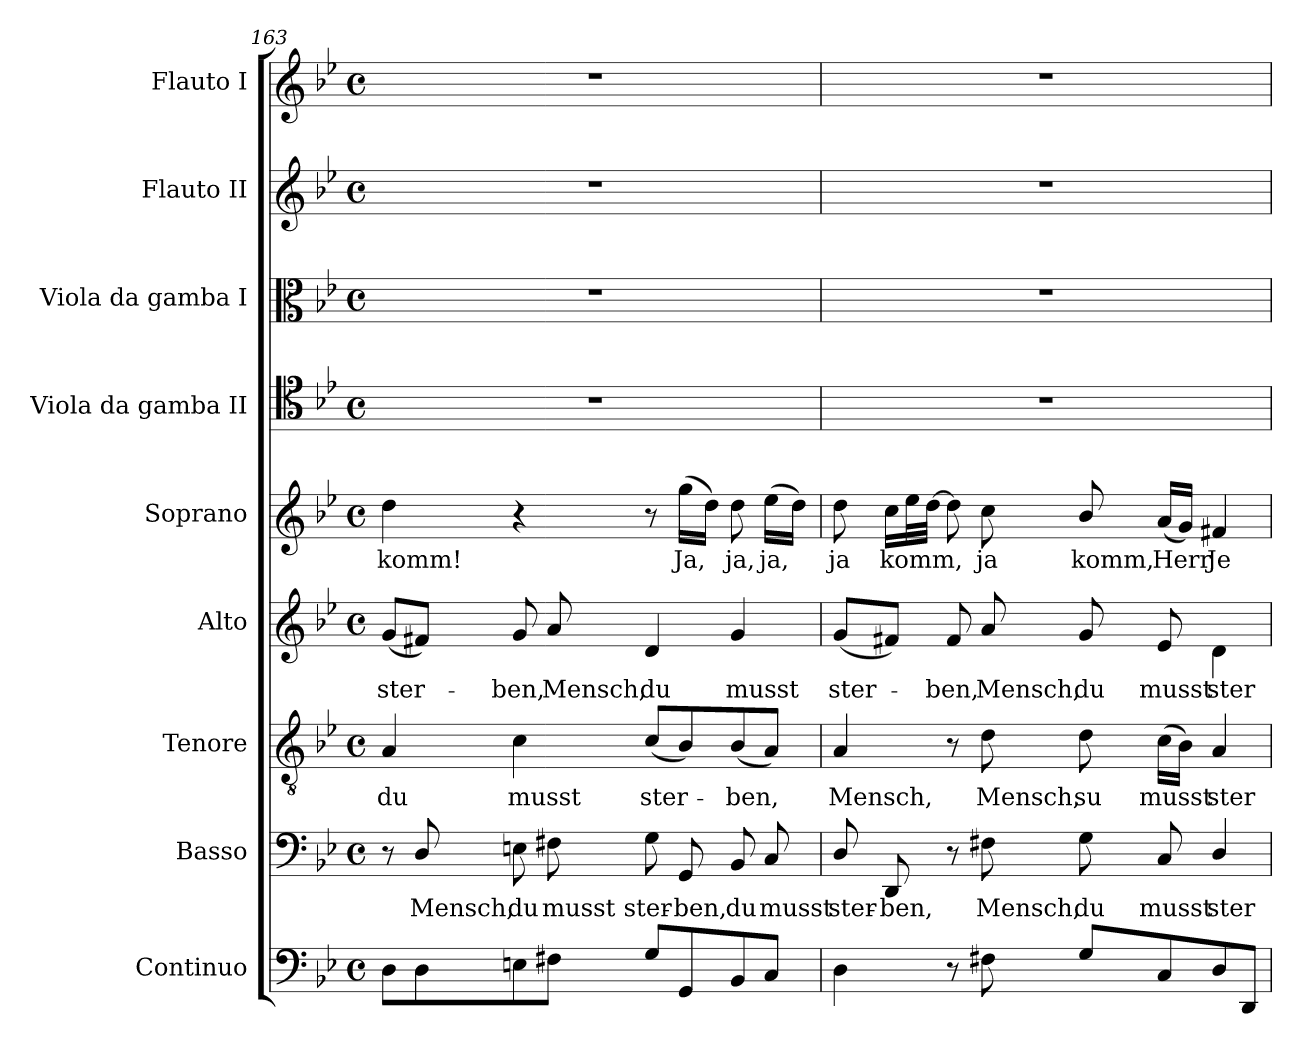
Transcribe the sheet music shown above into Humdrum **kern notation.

**kern	**kern	**text	**kern	**text	**kern	**text	**kern	**text	**kern	**kern	**kern	**kern
*part9	*part8	*part8	*part7	*part7	*part6	*part6	*part5	*part5	*part4	*part3	*part2	*part1
*staff9	*staff8	*staff8	*staff7	*staff7	*staff6	*staff6	*staff5	*staff5	*staff4	*staff3	*staff2	*staff1
*I"Continuo	*I"Basso	*	*I"Tenore	*	*I"Alto	*	*I"Soprano	*	*I"Viola da gamba II	*I"Viola da gamba I	*I"Flauto II	*I"Flauto I
!!LO:PB:g=z
*clefF4	*clefF4	*	*clefGv2	*	*clefG2	*	*clefG2	*	*clefC4	*clefC3	*clefG2	*clefG2
*	*	*	*ITrd7c12	*	*	*	*	*	*	*	*	*
*k[b-e-]	*k[b-e-]	*	*k[b-e-]	*	*k[b-e-]	*	*k[b-e-]	*	*k[b-e-]	*k[b-e-]	*k[b-e-]	*k[b-e-]
*B-:	*B-:	*	*B-:	*	*B-:	*	*B-:	*	*B-:	*B-:	*B-:	*B-:
*M4/4	*M4/4	*	*M4/4	*	*M4/4	*	*M4/4	*	*M4/4	*M4/4	*M4/4	*M4/4
*met(c)	*met(c)	*	*met(c)	*	*met(c)	*	*met(c)	*	*met(c)	*met(c)	*met(c)	*met(c)
=163	=163	=163	=163	=163	=163	=163	=163	=163	=163	=163	=163	=163
!	!	!	!	!LO:LY:b:color=#000000	!	!	!	!	!	!	!	!
!	!	!	!	!	!	!LO:LY:b:color=#000000	!	!	!	!	!	!
!	!	!	!	!	!	!	!	!LO:LY:b:color=#000000	!	!	!	!
8Di\L	8r	.	4AAi/	du	(8gi/L	ster-	4ddi\	komm!	1r	1r	1r	1r
!	!	!LO:LY:b:color=#000000	!	!	!	!	!	!	!	!	!	!
8Di\	8Di/	Mensch,	.	.	8f#Xi/J)	.	.	.	.	.	.	.
!	!	!LO:LY:b:color=#000000	!	!	!	!	!	!	!	!	!	!
!	!	!	!	!LO:LY:b:color=#000000	!	!	!	!	!	!	!	!
!	!	!	!	!	!	!LO:LY:b:color=#000000	!	!	!	!	!	!
8Eni\	8Eni\	du	4Ci\	musst	8gi/	-ben,	4r	.	.	.	.	.
!	!	!LO:LY:b:color=#000000	!	!	!	!	!	!	!	!	!	!
!	!	!	!	!	!	!LO:LY:b:color=#000000	!	!	!	!	!	!
8F#Xi\J	8F#Xi\	musst	.	.	8ai/	Mensch,	.	.	.	.	.	.
!	!	!LO:LY:b:color=#000000	!	!	!	!	!	!	!	!	!	!
!	!	!	!	!LO:LY:b:color=#000000	!	!	!	!	!	!	!	!
!	!	!	!	!	!	!LO:LY:b:color=#000000	!	!	!	!	!	!
8Gi/L	8Gi\	ster-	(8Ci/L	ster-	4di/	du	8r	.	.	.	.	.
!	!	!LO:LY:b:color=#000000	!	!	!	!	!	!	!	!	!	!
!	!	!	!	!	!	!	!	!LO:LY:b:color=#000000	!	!	!	!
8GGi/	8GGi/	-ben,	8BB-i/)	.	.	.	(16ggi\LL	Ja,	.	.	.	.
.	.	.	.	.	.	.	16ddi\JJ)	.	.	.	.	.
!	!	!LO:LY:b:color=#000000	!	!	!	!	!	!	!	!	!	!
!	!	!	!	!LO:LY:b:color=#000000	!	!	!	!	!	!	!	!
!	!	!	!	!	!	!LO:LY:b:color=#000000	!	!	!	!	!	!
!	!	!	!	!	!	!	!	!LO:LY:b:color=#000000	!	!	!	!
8BB-i/	8BB-i/	du	(8BB-i/	-ben,	4gi/	musst	8ddi\	ja,	.	.	.	.
!	!	!LO:LY:b:color=#000000	!	!	!	!	!	!	!	!	!	!
!	!	!	!	!	!	!	!	!LO:LY:b:color=#000000	!	!	!	!
8Ci/J	8Ci/	musst	8AAi/J)	.	.	.	(16ee-i\LL	ja,	.	.	.	.
.	.	.	.	.	.	.	16ddi\JJ)	.	.	.	.	.
=164	=164	=164	=164	=164	=164	=164	=164	=164	=164	=164	=164	=164
!	!	!LO:LY:b:color=#000000	!	!	!	!	!	!	!	!	!	!
!	!	!	!	!LO:LY:b:color=#000000	!	!	!	!	!	!	!	!
!	!	!	!	!	!	!LO:LY:b:color=#000000	!	!	!	!	!	!
!	!	!	!	!	!	!	!	!LO:LY:b:color=#000000	!	!	!	!
4Di\	8Di/	ster-	4AAi/	Mensch,	(8gi/L	ster-	8ddi\	ja	1r	1r	1r	1r
!	!	!LO:LY:b:color=#000000	!	!	!	!	!	!	!	!	!	!
!	!	!	!	!	!	!	!	!LO:LY:b:color=#000000	!	!	!	!
.	8DDi/	-ben,	.	.	8f#Xi/J)	.	16cci\LL	komm,	.	.	.	.
.	.	.	.	.	.	.	32ee-i\L	.	.	.	.	.
.	.	.	.	.	.	.	[32ddi\JJJ	.	.	.	.	.
!	!	!	!	!	!	!LO:LY:b:color=#000000	!	!	!	!	!	!
8r	8r	.	8r	.	8f#i/	-ben,	8ddi\]	.	.	.	.	.
!	!	!LO:LY:b:color=#000000	!	!	!	!	!	!	!	!	!	!
!	!	!	!	!LO:LY:b:color=#000000	!	!	!	!	!	!	!	!
!	!	!	!	!	!	!LO:LY:b:color=#000000	!	!	!	!	!	!
!	!	!	!	!	!	!	!	!LO:LY:b:color=#000000	!	!	!	!
8F#Xi\	8F#Xi\	Mensch,	8Di\	Mensch,	8ai/	Mensch,	8cci\	ja	.	.	.	.
!	!	!LO:LY:b:color=#000000	!	!	!	!	!	!	!	!	!	!
!	!	!	!	!LO:LY:b:color=#000000	!	!	!	!	!	!	!	!
!	!	!	!	!	!	!LO:LY:b:color=#000000	!	!	!	!	!	!
!	!	!	!	!	!	!	!	!LO:LY:b:color=#000000	!	!	!	!
8Gi/L	8Gi\	du	8Di\	su	8gi/	du	8b-i/	komm,	.	.	.	.
!	!	!LO:LY:b:color=#000000	!	!	!	!	!	!	!	!	!	!
!	!	!	!	!LO:LY:b:color=#000000	!	!	!	!	!	!	!	!
!	!	!	!	!	!	!LO:LY:b:color=#000000	!	!	!	!	!	!
!	!	!	!	!	!	!	!	!LO:LY:b:color=#000000	!	!	!	!
8Ci/	8Ci/	musst	(16Ci\LL	musst	8e-i/	musst	(16ai/LL	Herr	.	.	.	.
.	.	.	16BB-i\JJ)	.	.	.	16gi/JJ)	.	.	.	.	.
!	!	!LO:LY:b:color=#000000	!	!	!	!	!	!	!	!	!	!
!	!	!	!	!LO:LY:b:color=#000000	!	!	!	!	!	!	!	!
!	!	!	!	!	!	!LO:LY:b:color=#000000	!	!	!	!	!	!
!	!	!	!	!	!	!	!	!LO:LY:b:color=#000000	!	!	!	!
8Di/	4Di/	ster-	4AAi/	ster-	4di\	ster-	4f#Xi/	Je-	.	.	.	.
8DDi/J	.	.	.	.	.	.	.	.	.	.	.	.
=	=	=	=	=	=	=	=	=	=	=	=	=
*-	*-	*-	*-	*-	*-	*-	*-	*-	*-	*-	*-	*-
